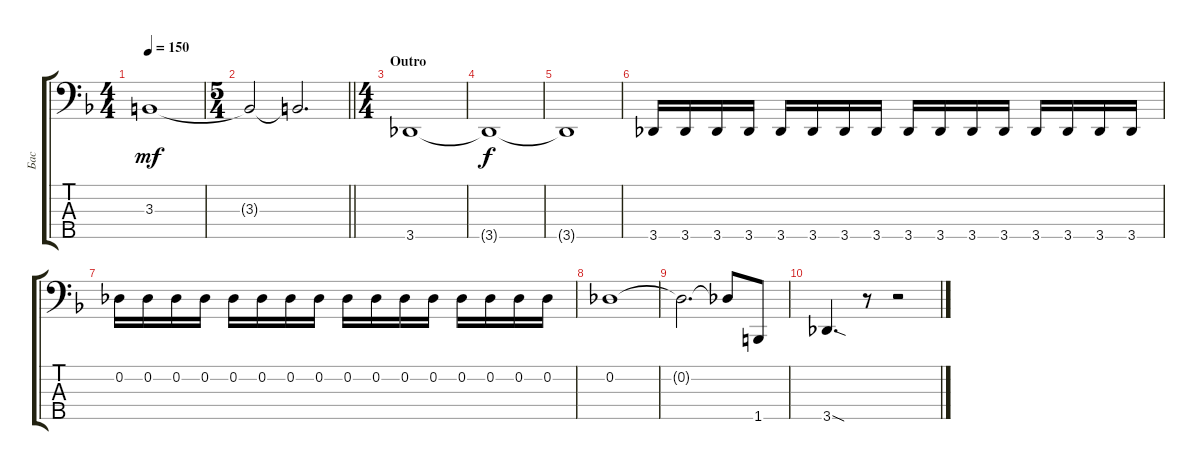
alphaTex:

\track ("Бас" "Бас") {instrument electricbassfinger}
\staff {score tabs}
\tuning (Gb2 Db2 Ab1 Eb1 Bb0) {hide}
\ts (4 4)
\tempo 150
\clef f4
\ks dminor
3.3.1{dy mf} |
\ts (5 4)
\barLineRight lightlight
3.3{t}.2 3.3{t}.2{d} |
\ts (4 4)
\section ("" "Outro")
3.5.1 |
3.5{t}.1{dy f} |
3.5{t}.1 |
3.5.16 3.5.16 3.5.16 3.5.16 3.5.16 3.5.16 3.5.16 3.5.16 3.5.16 3.5.16 3.5.16 3.5.16 3.5.16 3.5.16 3.5.16 3.5.16 |
0.2.16 0.2.16 0.2.16 0.2.16 0.2.16 0.2.16 0.2.16 0.2.16 0.2.16 0.2.16 0.2.16 0.2.16 0.2.16 0.2.16 0.2.16 0.2.16 |
0.2.1 |
0.2{t}.2{d} 0.2{t}.8 1.5.8 |
3.5{sod}.4{d} r.8 r.2
